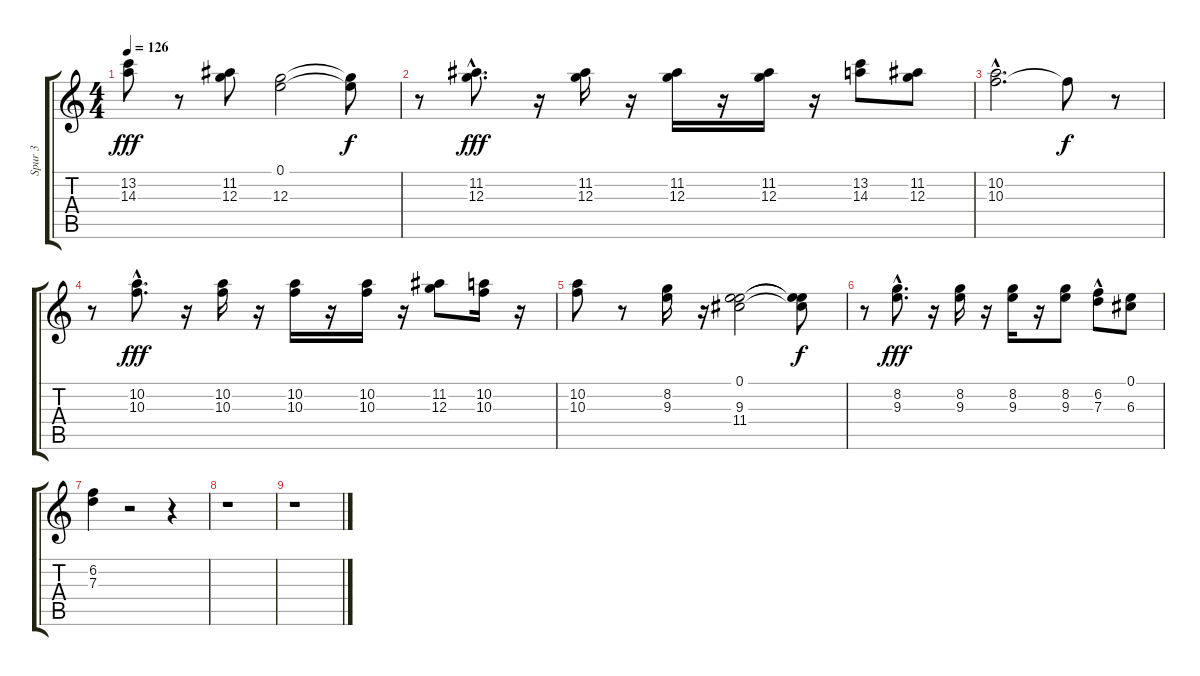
\track ("Spur 3" "Spur 3") {instrument acousticguitarsteel}
\staff {score tabs}
\tuning (E4 B3 G3 D3 A2 E2) {hide}
\ts (4 4)
\tempo 126
\clef g2
\ks c
(13.2 14.3).8{dy fff} r.8 (11.2 12.3).8 (0.1 12.3).2 (0.1{t} 12.3{t}).8{dy f} |
r.8 (11.2{hac} 12.3{hac}).8{d dy fff} r.16 (11.2 12.3).16 r.16 (11.2 12.3).16 r.16 (11.2 12.3).16 r.16 (13.2 14.3).8 (11.2 12.3).8 |
(10.2{hac} 10.3{hac}).2{d} 10.3{t}.8{dy f} r.8 |
r.8 (10.2 10.3{hac}).8{d dy fff} r.16 (10.2 10.3).16 r.16 (10.2 10.3).16 r.16 (10.2 10.3).16 r.16 (11.2 12.3).8 (10.2 10.3).16 r.16 |
(10.2 10.3).8 r.8 (8.2 9.3).16 r.16 (0.1 9.3 11.4).2 (0.1{t} 9.3{t} 11.4{t}).8{dy f} |
r.8 (8.2{hac} 9.3{hac}).8{d dy fff} r.16 (8.2 9.3).16 r.16 (8.2 9.3).16 r.16 (8.2 9.3).8 (6.2 7.3{hac}).8 (0.1 6.3).8 |
(6.2 7.3).4 r.2 r.4 |
r.1 |
r.1
